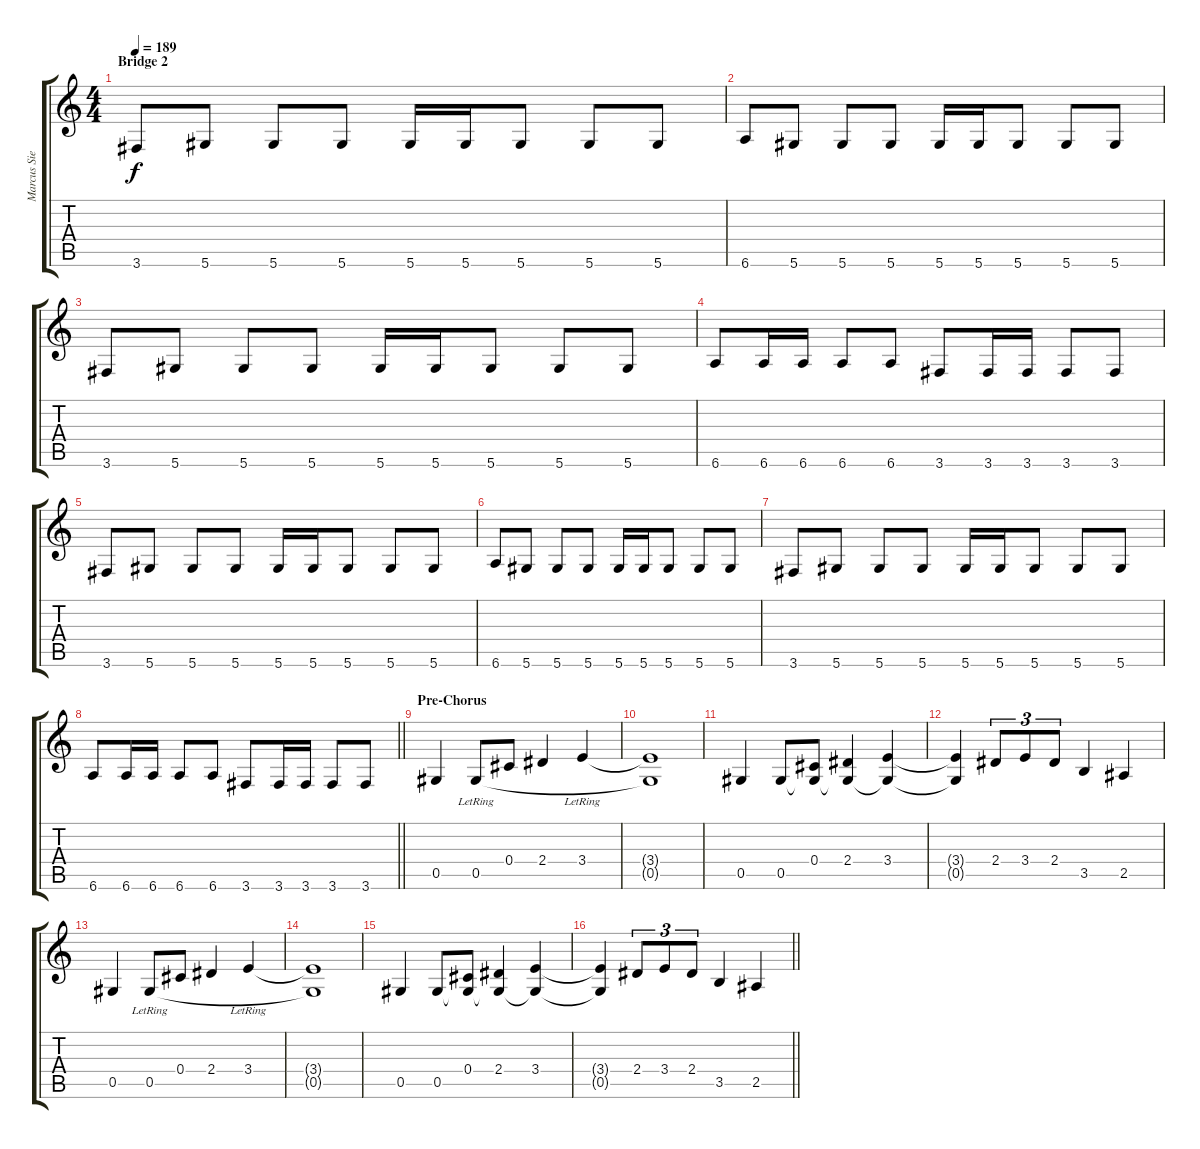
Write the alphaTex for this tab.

\track ("Marcus Siepen" "Marcus Sie") {instrument distortionguitar}
\staff {score tabs}
\tuning (Eb4 Bb3 Gb3 Db3 Ab2 Eb2) {hide}
\ts (4 4)
\section ("" "Bridge 2")
\tempo 189
\clef g2
\ks c
3.6.8{dy f} 5.6.8 5.6.8 5.6.8 5.6.16 5.6.16 5.6.8 5.6.8 5.6.8 |
6.6.8 5.6.8 5.6.8 5.6.8 5.6.16 5.6.16 5.6.8 5.6.8 5.6.8 |
3.6.8 5.6.8 5.6.8 5.6.8 5.6.16 5.6.16 5.6.8 5.6.8 5.6.8 |
6.6.8 6.6.16 6.6.16 6.6.8 6.6.8 3.6.8 3.6.16 3.6.16 3.6.8 3.6.8 |
3.6.8 5.6.8 5.6.8 5.6.8 5.6.16 5.6.16 5.6.8 5.6.8 5.6.8 |
6.6.8 5.6.8 5.6.8 5.6.8 5.6.16 5.6.16 5.6.8 5.6.8 5.6.8 |
3.6.8 5.6.8 5.6.8 5.6.8 5.6.16 5.6.16 5.6.8 5.6.8 5.6.8 |
\barLineRight lightlight
6.6.8 6.6.16 6.6.16 6.6.8 6.6.8 3.6.8 3.6.16 3.6.16 3.6.8 3.6.8 |
\section ("" "Pre-Chorus")
0.5.4{balance 14 instrument acousticguitarsteel} 0.5{lr}.8 0.4.8 2.4.4 3.4{lr}.4 |
(3.4{t} 0.5{t}).1 |
0.5.4 0.5.8 (0.4 0.5{t}).8 (2.4 0.5{t}).4 (3.4 0.5{t}).4 |
(3.4{t} 0.5{t}).4 2.4.8{tu (3 2)} 3.4.8{tu (3 2)} 2.4.8{tu (3 2)} 3.5.4 2.5.4 |
0.5.4{instrument acousticguitarsteel} 0.5{lr}.8 0.4.8 2.4.4 3.4{lr}.4 |
(3.4{t} 0.5{t}).1 |
0.5.4 0.5.8 (0.4 0.5{t}).8 (2.4 0.5{t}).4 (3.4 0.5{t}).4 |
\barLineRight lightlight
(3.4{t} 0.5{t}).4 2.4.8{tu (3 2)} 3.4.8{tu (3 2)} 2.4.8{tu (3 2)} 3.5.4 2.5.4
